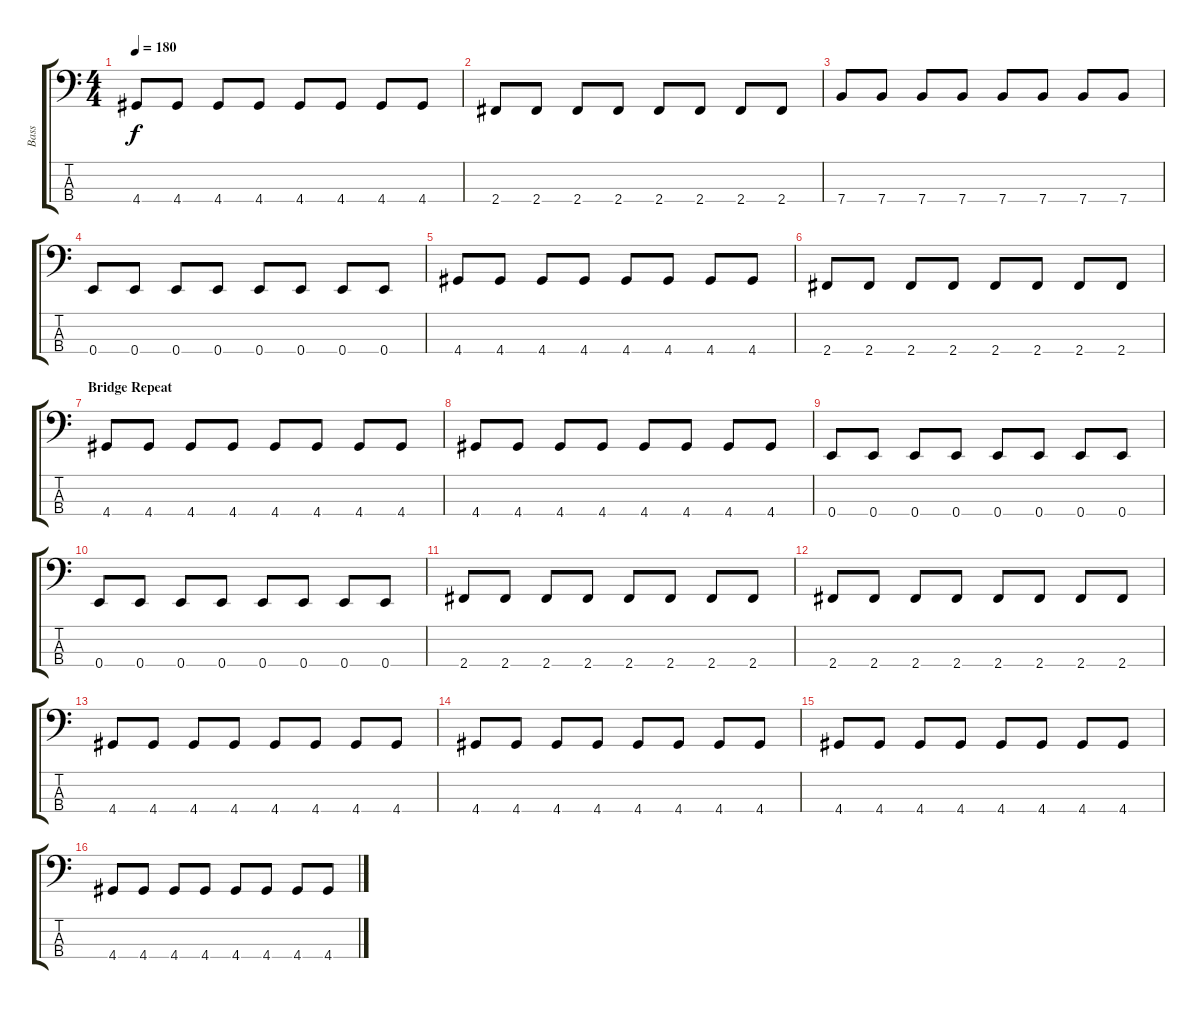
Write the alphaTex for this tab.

\track ("Bass" "Bass") {instrument electricbasspick}
\staff {score tabs}
\tuning (G2 D2 A1 E1) {hide}
\ts (4 4)
\tempo 180
\clef f4
\ks c
4.4.8{dy f} 4.4.8 4.4.8 4.4.8 4.4.8 4.4.8 4.4.8 4.4.8 |
2.4.8 2.4.8 2.4.8 2.4.8 2.4.8 2.4.8 2.4.8 2.4.8 |
7.4.8 7.4.8 7.4.8 7.4.8 7.4.8 7.4.8 7.4.8 7.4.8 |
0.4.8 0.4.8 0.4.8 0.4.8 0.4.8 0.4.8 0.4.8 0.4.8 |
4.4.8 4.4.8 4.4.8 4.4.8 4.4.8 4.4.8 4.4.8 4.4.8 |
2.4.8 2.4.8 2.4.8 2.4.8 2.4.8 2.4.8 2.4.8 2.4.8 |
\section ("" "Bridge Repeat")
4.4.8 4.4.8 4.4.8 4.4.8 4.4.8 4.4.8 4.4.8 4.4.8 |
4.4.8 4.4.8 4.4.8 4.4.8 4.4.8 4.4.8 4.4.8 4.4.8 |
0.4.8 0.4.8 0.4.8 0.4.8 0.4.8 0.4.8 0.4.8 0.4.8 |
0.4.8 0.4.8 0.4.8 0.4.8 0.4.8 0.4.8 0.4.8 0.4.8 |
2.4.8 2.4.8 2.4.8 2.4.8 2.4.8 2.4.8 2.4.8 2.4.8 |
2.4.8 2.4.8 2.4.8 2.4.8 2.4.8 2.4.8 2.4.8 2.4.8 |
4.4.8 4.4.8 4.4.8 4.4.8 4.4.8 4.4.8 4.4.8 4.4.8 |
4.4.8 4.4.8 4.4.8 4.4.8 4.4.8 4.4.8 4.4.8 4.4.8 |
4.4.8 4.4.8 4.4.8 4.4.8 4.4.8 4.4.8 4.4.8 4.4.8 |
4.4.8 4.4.8 4.4.8 4.4.8 4.4.8 4.4.8 4.4.8 4.4.8
